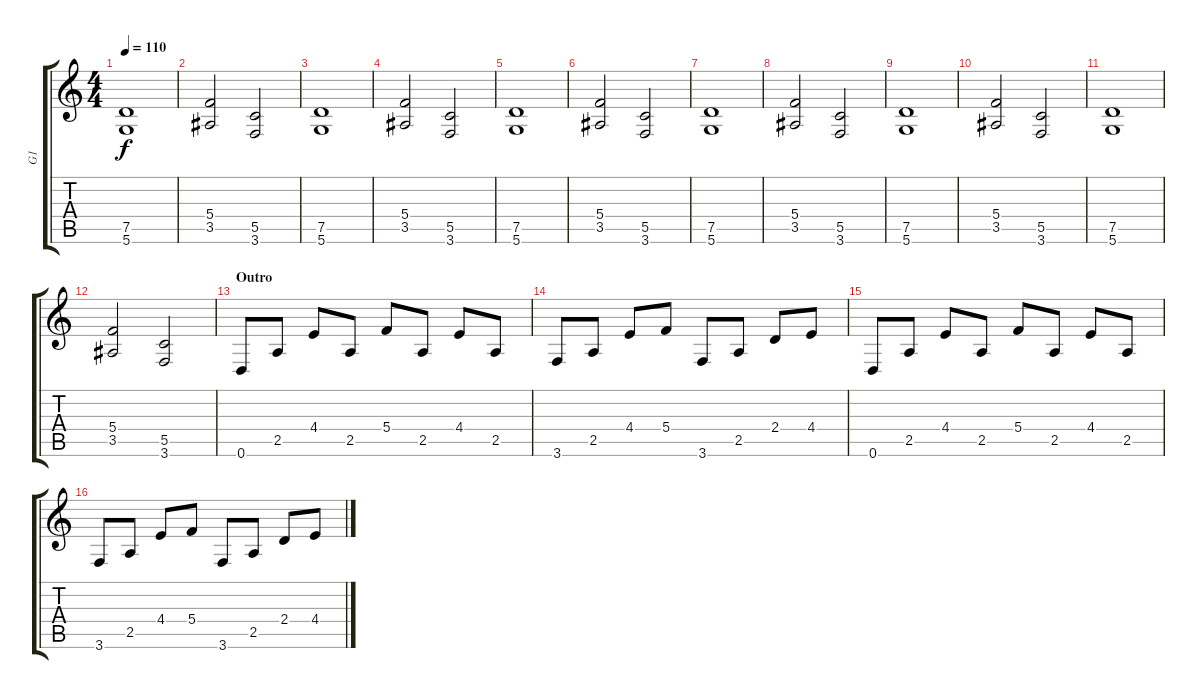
\track ("G1" "G1") {instrument acousticguitarsteel}
\staff {score tabs}
\tuning (D4 A3 F3 C3 G2 D2) {hide}
\ts (4 4)
\tempo 110
\clef g2
\ks c
(7.5 5.6).1{dy f instrument distortionguitar} |
(5.4 3.5).2 (5.5 3.6).2 |
(7.5 5.6).1 |
(5.4 3.5).2 (5.5 3.6).2 |
(7.5 5.6).1{instrument distortionguitar} |
(5.4 3.5).2 (5.5 3.6).2 |
(7.5 5.6).1 |
(5.4 3.5).2 (5.5 3.6).2 |
(7.5 5.6).1{instrument distortionguitar} |
(5.4 3.5).2 (5.5 3.6).2 |
(7.5 5.6).1 |
(5.4 3.5).2 (5.5 3.6).2 |
\section ("" "Outro")
0.6.8{instrument acousticguitarsteel} 2.5.8 4.4.8 2.5.8 5.4.8 2.5.8 4.4.8 2.5.8 |
3.6.8 2.5.8 4.4.8 5.4.8 3.6.8 2.5.8 2.4.8 4.4.8 |
0.6.8 2.5.8 4.4.8 2.5.8 5.4.8 2.5.8 4.4.8 2.5.8 |
3.6.8 2.5.8 4.4.8 5.4.8 3.6.8 2.5.8 2.4.8 4.4.8
